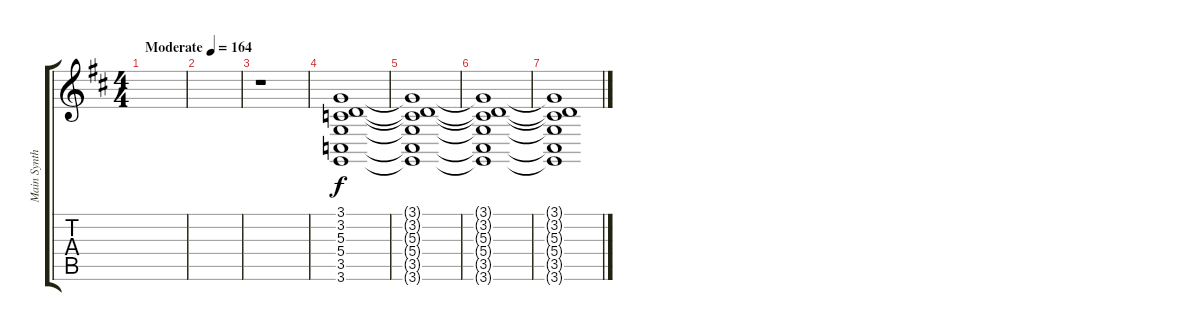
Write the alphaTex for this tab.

\track ("Main Synth" "Main Synth") {instrument lead1square}
\staff {score tabs}
\tuning (E4 B3 G3 D3 A2 E2) {hide}
\ts (4 4)
\tempo (164 "Moderate")
\clef g2
\ks bminor
|
|
r.1{volume 0} |
(3.1 3.2 5.3 5.4 3.5 3.6).1{volume 9} |
(3.1{t} 3.2{t} 5.3{t} 5.4{t} 3.5{t} 3.6{t}).1 |
(3.1{t} 3.2{t} 5.3{t} 5.4{t} 3.5{t} 3.6{t}).1 |
(3.1{t} 3.2{t} 5.3{t} 5.4{t} 3.5{t} 3.6{t}).1{volume 13}
